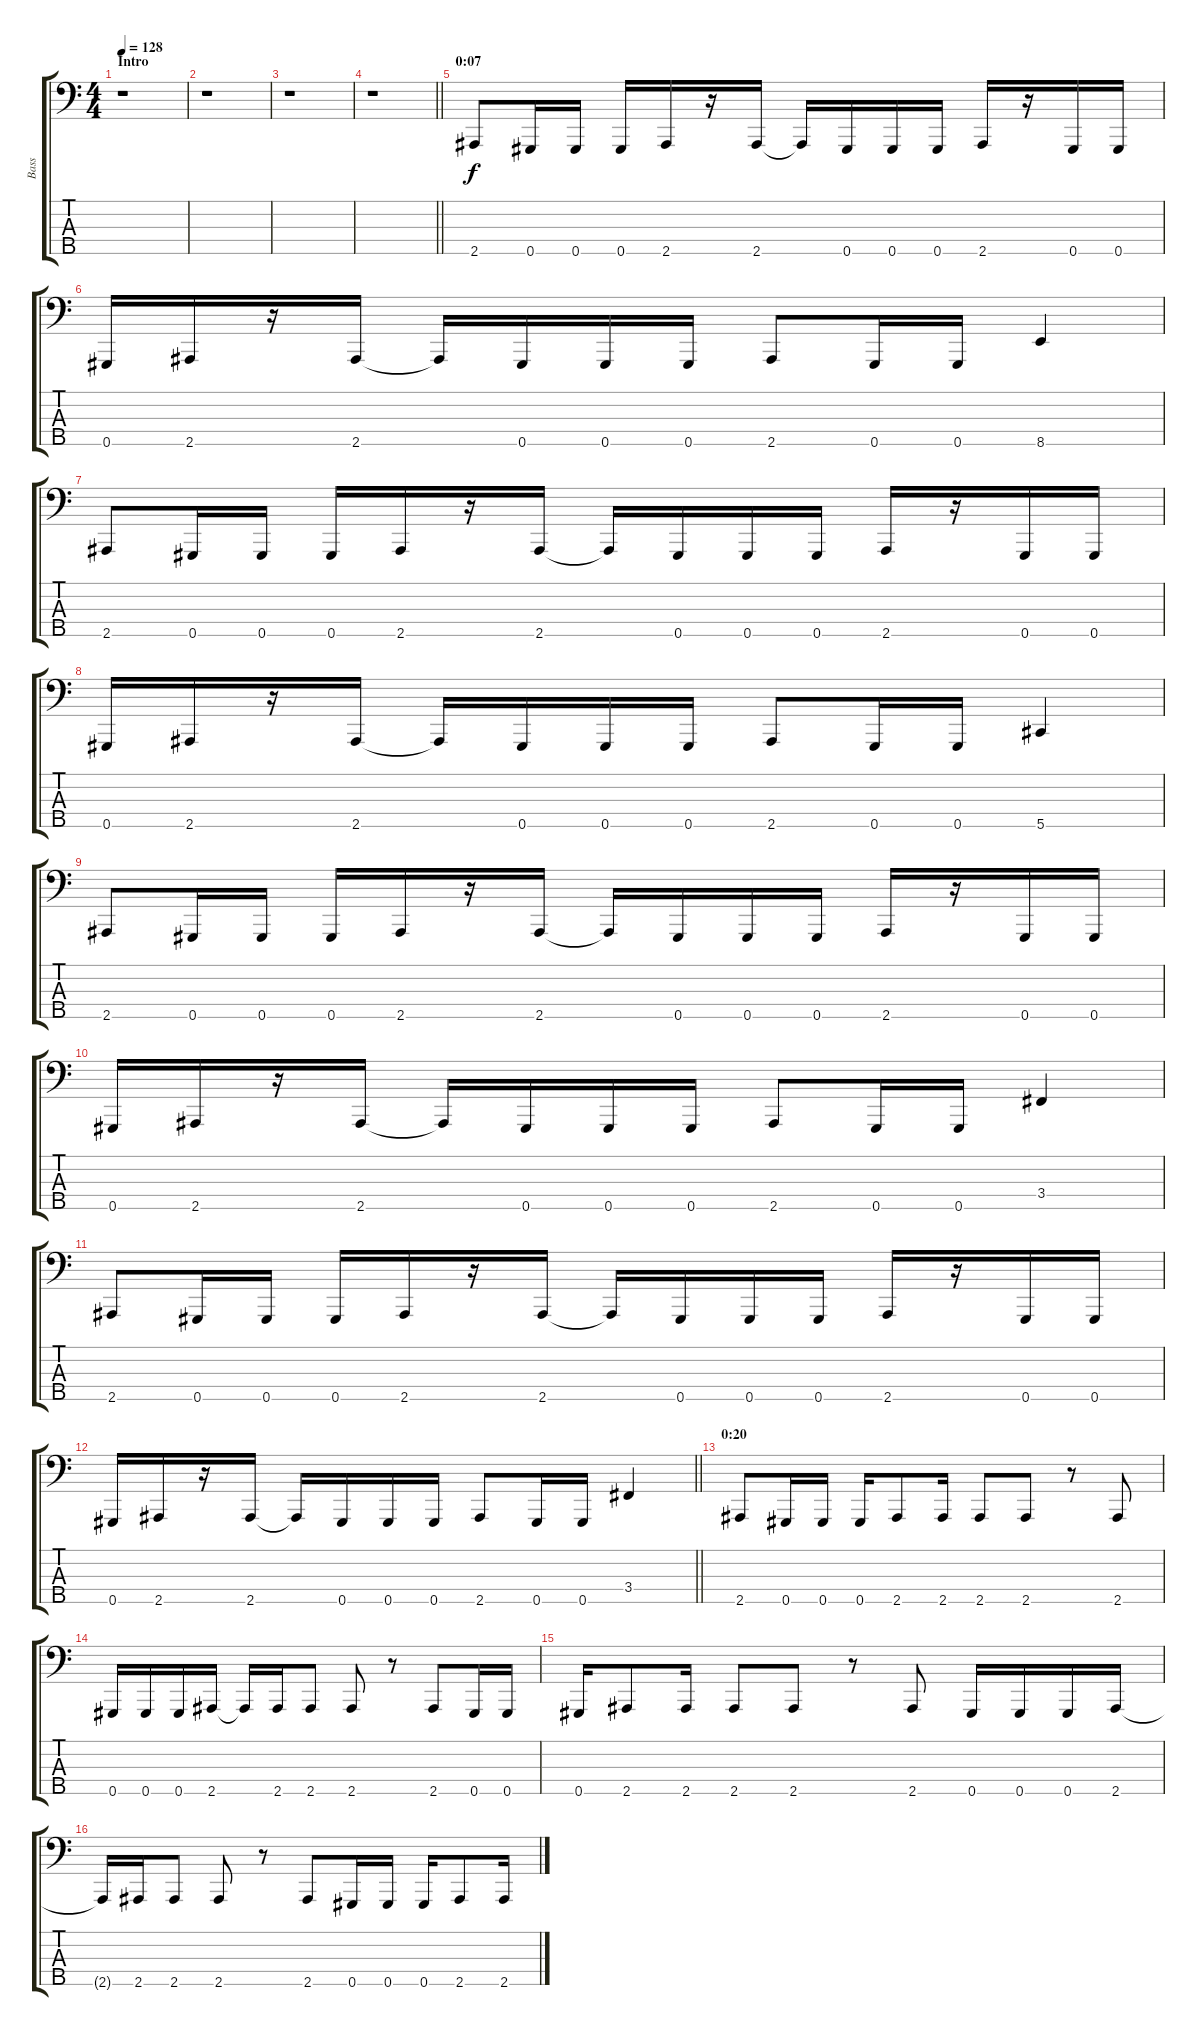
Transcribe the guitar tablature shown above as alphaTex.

\track ("Bass" "Bass") {instrument electricbassfinger}
\staff {score tabs}
\tuning (Gb2 Db2 Ab1 Eb1 Ab0) {hide}
\ts (4 4)
\section ("" "Intro")
\tempo 128
\clef f4
\ks c
r.1{dy f instrument electricbassfinger} |
r.1 |
r.1 |
\barLineRight lightlight
r.1 |
\section ("" "0:07")
2.5.8 0.5.16 0.5.16 0.5.16 2.5.16 r.16 2.5.16 2.5{t}.16 0.5.16 0.5.16 0.5.16 2.5.16 r.16 0.5.16 0.5.16 |
0.5.16 2.5.16 r.16 2.5.16 2.5{t}.16 0.5.16 0.5.16 0.5.16 2.5.8 0.5.16 0.5.16 8.5.4 |
2.5.8 0.5.16 0.5.16 0.5.16 2.5.16 r.16 2.5.16 2.5{t}.16 0.5.16 0.5.16 0.5.16 2.5.16 r.16 0.5.16 0.5.16 |
0.5.16 2.5.16 r.16 2.5.16 2.5{t}.16 0.5.16 0.5.16 0.5.16 2.5.8 0.5.16 0.5.16 5.5.4 |
2.5.8 0.5.16 0.5.16 0.5.16 2.5.16 r.16 2.5.16 2.5{t}.16 0.5.16 0.5.16 0.5.16 2.5.16 r.16 0.5.16 0.5.16 |
0.5.16 2.5.16 r.16 2.5.16 2.5{t}.16 0.5.16 0.5.16 0.5.16 2.5.8 0.5.16 0.5.16 3.4.4 |
2.5.8 0.5.16 0.5.16 0.5.16 2.5.16 r.16 2.5.16 2.5{t}.16 0.5.16 0.5.16 0.5.16 2.5.16 r.16 0.5.16 0.5.16 |
\barLineRight lightlight
0.5.16 2.5.16 r.16 2.5.16 2.5{t}.16 0.5.16 0.5.16 0.5.16 2.5.8 0.5.16 0.5.16 3.4.4 |
\section ("" "0:20")
2.5.8 0.5.16 0.5.16 0.5.16 2.5.8 2.5.16 2.5.8 2.5.8 r.8 2.5.8 |
0.5.16 0.5.16 0.5.16 2.5.16 2.5{t}.16 2.5.16 2.5.8 2.5.8 r.8 2.5.8 0.5.16 0.5.16 |
0.5.16 2.5.8 2.5.16 2.5.8 2.5.8 r.8 2.5.8 0.5.16 0.5.16 0.5.16 2.5.16 |
2.5{t}.16 2.5.16 2.5.8 2.5.8 r.8 2.5.8 0.5.16 0.5.16 0.5.16 2.5.8 2.5.16
